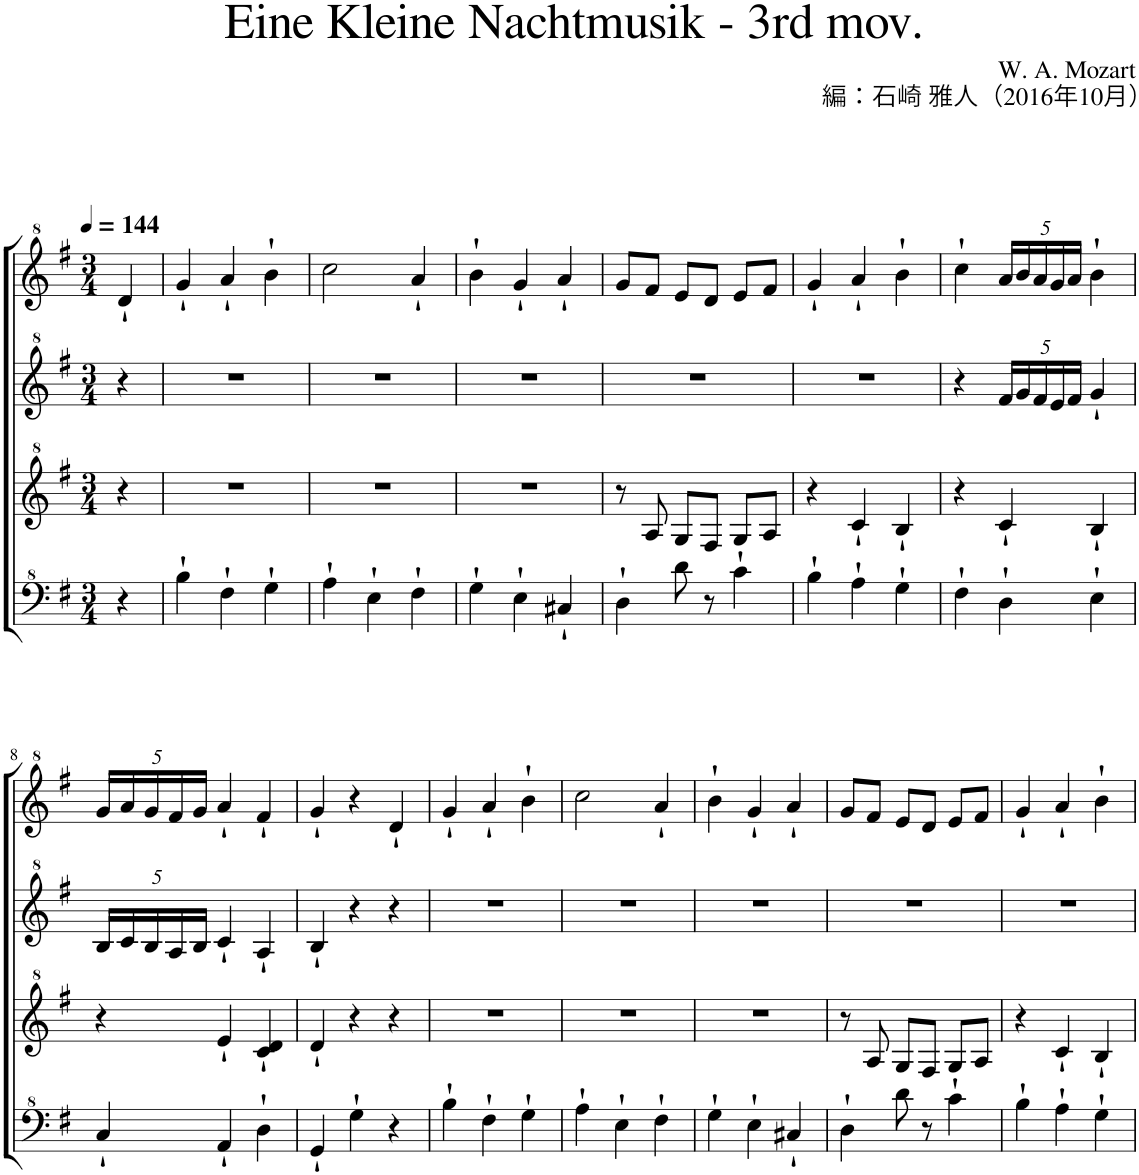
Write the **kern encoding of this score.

**kern	**kern	**kern	**kern
*part1	*part1	*part1	*part1
*staff4	*staff3	*staff2	*staff1
*I"Model III	*	*	*
*clefF^4	*clefG^2	*clefG^2	*clefG^2
*k[f#]	*k[f#]	*k[f#]	*k[f#]
*M3/4	*M3/4	*M3/4	*M3/4
*MM144	*MM144	*MM144	*MM144
=1	=1	=1	=1
4r	4r	4r	4dd`/
=2	=2	=2	=2
4b`\	2.r	2.r	4gg`/
4f#`\	.	.	4aa`/
4g`\	.	.	4bb`\
=3	=3	=3	=3
4a`\	2.r	2.r	2ccc\
4e`\	.	.	.
4f#`\	.	.	4aa`/
=4	=4	=4	=4
4g`\	2.r	2.r	4bb`\
4e`\	.	.	4gg`/
4c#X`/	.	.	4aa`/
=5	=5	=5	=5
4d`\	8r	2.r	8gg/L
.	8a/	.	8ff#/J
8dd\	8g/L	.	8ee/L
8r	8f#/J	.	8dd/J
4cc`\	8g/L	.	8ee/L
.	8a/J	.	8ff#/J
=6	=6	=6	=6
4b`\	4r	2.r	4gg`/
4a`\	4cc`/	.	4aa`/
4g`\	4b`/	.	4bb`\
=7	=7	=7	=7
4f#`\	4r	4r	4ccc`\
*	*	*Xbrackettup	*Xbrackettup
4d`\	4cc`/	20ff#/LL	20aa/LL
.	.	20gg/	20bb/
.	.	20ff#/	20aa/
.	.	20ee/	20gg/
.	.	20ff#/JJ	20aa/JJ
4e`\	4b`/	4gg`/	4bb`\
!!LO:LB:g=z
=8	=8	=8	=8
4c`/	4r	20b/LL	20gg/LL
.	.	20cc/	20aa/
.	.	20b/	20gg/
.	.	20a/	20ff#/
.	.	20b/JJ	20gg/JJ
4A`/	4ee`/	4cc`/	4aa`/
4d`\	4cc/` 4dd/`	4a`/	4ff#`/
=9	=9	=9	=9
4G`/	4dd`/	4b`/	4gg`/
4g`\	4r	4r	4r
4r	4r	4r	4dd`/
=10	=10	=10	=10
4b`\	2.r	2.r	4gg`/
4f#`\	.	.	4aa`/
4g`\	.	.	4bb`\
=11	=11	=11	=11
4a`\	2.r	2.r	2ccc\
4e`\	.	.	.
4f#`\	.	.	4aa`/
=12	=12	=12	=12
4g`\	2.r	2.r	4bb`\
4e`\	.	.	4gg`/
4c#X`/	.	.	4aa`/
=13	=13	=13	=13
4d`\	8r	2.r	8gg/L
.	8a/	.	8ff#/J
8dd\	8g/L	.	8ee/L
8r	8f#/J	.	8dd/J
4cc`\	8g/L	.	8ee/L
.	8a/J	.	8ff#/J
=14	=14	=14	=14
4b`\	4r	2.r	4gg`/
4a`\	4cc`/	.	4aa`/
4g`\	4b`/	.	4bb`\
=	=	=	=
*-	*-	*-	*-
